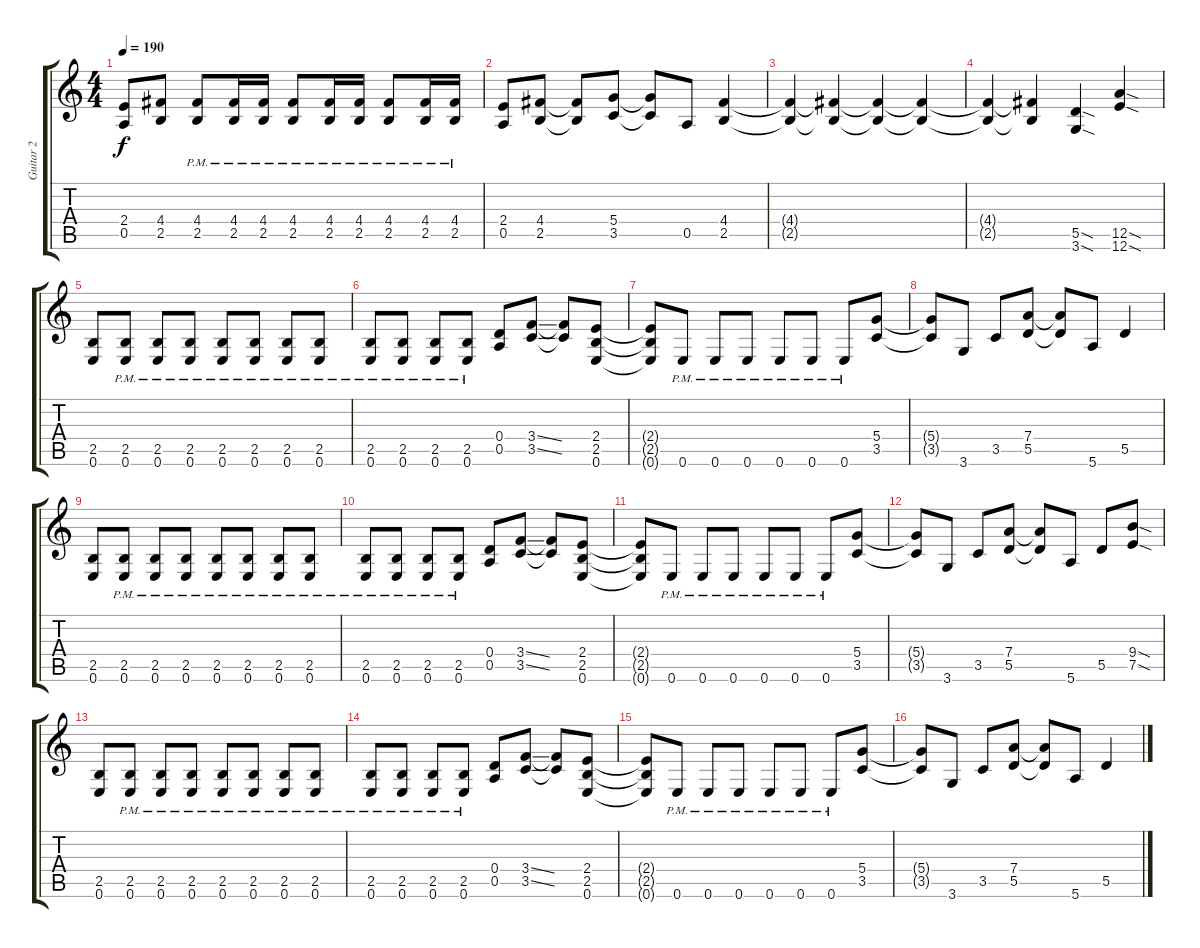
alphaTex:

\track ("Guitar 2" "Guitar 2") {instrument distortionguitar}
\staff {score tabs}
\tuning (E4 B3 G3 D3 A2 E2) {hide}
\ts (4 4)
\tempo 190
\clef g2
\ks c
(2.4 0.5).8{dy f} (4.4 2.5).8 (4.4{pm} 2.5{pm}).8 (4.4{pm} 2.5{pm}).16 (4.4{pm} 2.5{pm}).16 (4.4{pm} 2.5{pm}).8 (4.4{pm} 2.5{pm}).16 (4.4{pm} 2.5{pm}).16 (4.4{pm} 2.5{pm}).8 (4.4{pm} 2.5{pm}).16 (4.4{pm} 2.5{pm}).16 |
(2.4 0.5).8 (4.4 2.5).8 (4.4{t} 2.5{t}).8 (5.4 3.5).8 (5.4{t} 3.5{t}).8 0.5.8 (4.4 2.5).4 |
(4.4{t} 2.5{t}).4 (4.4{t} 2.5{t}).4 (4.4{t} 2.5{t}).4 (4.4{t} 2.5{t}).4 |
(4.4{t} 2.5{t}).4 (4.4{t} 2.5{t}).4 (5.5{sod} 3.6{sod}).4 (12.5{sod} 12.6{sod}).4 |
(2.5 0.6).8 (2.5{pm} 0.6{pm}).8 (2.5{pm} 0.6{pm}).8 (2.5{pm} 0.6{pm}).8 (2.5{pm} 0.6{pm}).8 (2.5{pm} 0.6{pm}).8 (2.5{pm} 0.6{pm}).8 (2.5{pm} 0.6{pm}).8 |
(2.5{pm} 0.6).8 (2.5{pm} 0.6{pm}).8 (2.5{pm} 0.6{pm}).8 (2.5{pm} 0.6{pm}).8 (0.4 0.5).8 (3.4{ss} 3.5{ss}).8 (3.4{t} 3.5{t}).8 (2.4 2.5 0.6).8 |
(2.4{t} 2.5{t} 0.6{t}).8 0.6{pm}.8 0.6{pm}.8 0.6{pm}.8 0.6{pm}.8 0.6{pm}.8 0.6{pm}.8 (5.4 3.5).8 |
(5.4{t} 3.5{t}).8 3.6.8 3.5.8 (7.4 5.5).8 (7.4{t} 5.5{t}).8 5.6.8 5.5.4 |
(2.5 0.6).8 (2.5{pm} 0.6{pm}).8 (2.5{pm} 0.6{pm}).8 (2.5{pm} 0.6{pm}).8 (2.5{pm} 0.6{pm}).8 (2.5{pm} 0.6{pm}).8 (2.5{pm} 0.6{pm}).8 (2.5{pm} 0.6{pm}).8 |
(2.5{pm} 0.6).8 (2.5{pm} 0.6{pm}).8 (2.5{pm} 0.6{pm}).8 (2.5{pm} 0.6{pm}).8 (0.4 0.5).8 (3.4{ss} 3.5{ss}).8 (3.4{t} 3.5{t}).8 (2.4 2.5 0.6).8 |
(2.4{t} 2.5{t} 0.6{t}).8 0.6{pm}.8 0.6{pm}.8 0.6{pm}.8 0.6{pm}.8 0.6{pm}.8 0.6{pm}.8 (5.4 3.5).8 |
(5.4{t} 3.5{t}).8 3.6.8 3.5.8 (7.4 5.5).8 (7.4{t} 5.5{t}).8 5.6.8 5.5.8 (9.4{sod} 7.5{sod}).8 |
(2.5 0.6).8 (2.5{pm} 0.6{pm}).8 (2.5{pm} 0.6{pm}).8 (2.5{pm} 0.6{pm}).8 (2.5{pm} 0.6{pm}).8 (2.5{pm} 0.6{pm}).8 (2.5{pm} 0.6{pm}).8 (2.5{pm} 0.6{pm}).8 |
(2.5{pm} 0.6).8 (2.5{pm} 0.6{pm}).8 (2.5{pm} 0.6{pm}).8 (2.5{pm} 0.6{pm}).8 (0.4 0.5).8 (3.4{ss} 3.5{ss}).8 (3.4{t} 3.5{t}).8 (2.4 2.5 0.6).8 |
(2.4{t} 2.5{t} 0.6{t}).8 0.6{pm}.8 0.6{pm}.8 0.6{pm}.8 0.6{pm}.8 0.6{pm}.8 0.6{pm}.8 (5.4 3.5).8 |
(5.4{t} 3.5{t}).8 3.6.8 3.5.8 (7.4 5.5).8 (7.4{t} 5.5{t}).8 5.6.8 5.5.4
